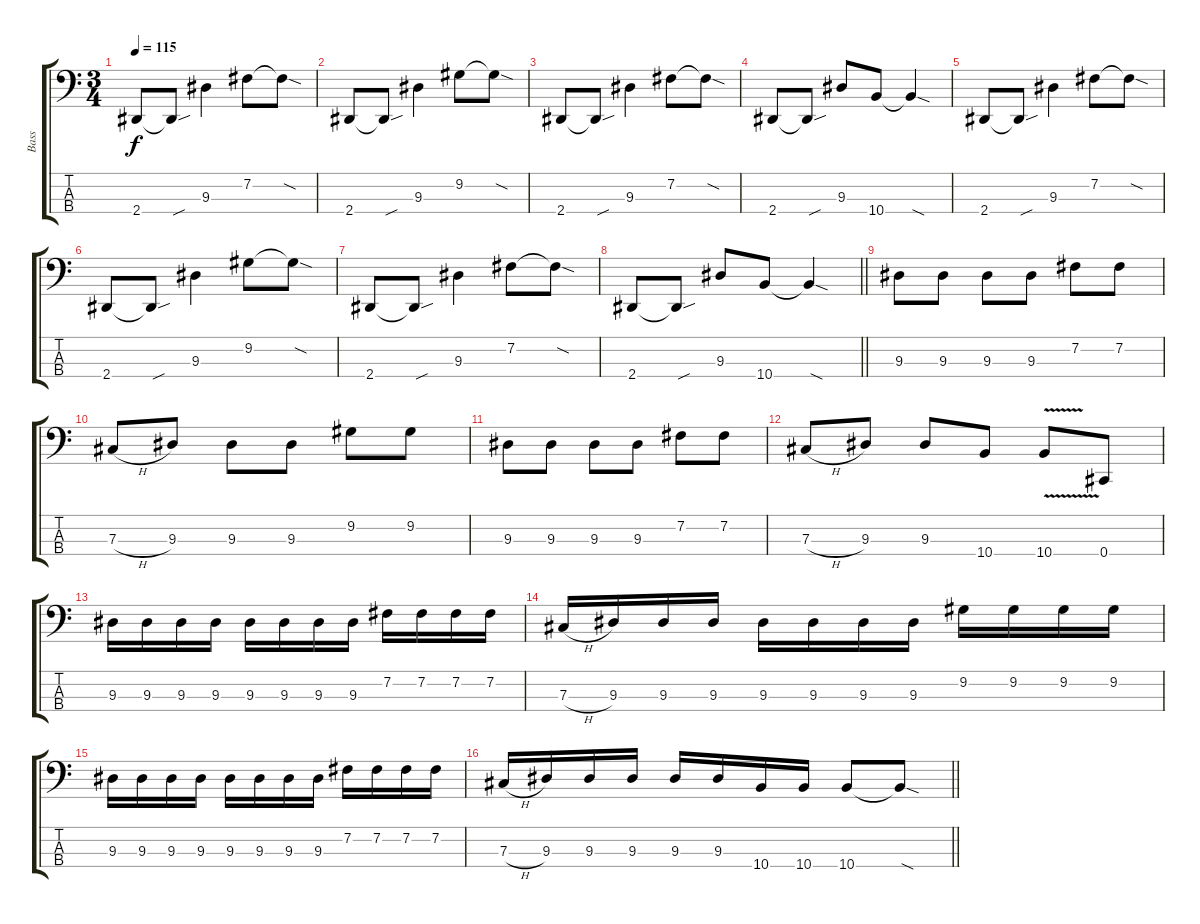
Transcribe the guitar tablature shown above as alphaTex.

\track ("Bass" "Bass") {instrument electricbassfinger}
\staff {score tabs}
\tuning (E2 B1 Gb1 Db1) {hide}
\ts (3 4)
\tempo 115
\clef f4
\ks c
2.4.8{dy f} 2.4{sou t}.8 9.3.4 7.2.8 7.2{sod t}.8 |
2.4.8 2.4{sou t}.8 9.3.4 9.2.8 9.2{sod t}.8 |
2.4.8 2.4{sou t}.8 9.3.4 7.2.8 7.2{sod t}.8 |
2.4.8 2.4{sou t}.8 9.3.8 10.4.8 10.4{sod t}.4 |
2.4.8 2.4{sou t}.8 9.3.4 7.2.8 7.2{sod t}.8 |
2.4.8 2.4{sou t}.8 9.3.4 9.2.8 9.2{sod t}.8 |
2.4.8 2.4{sou t}.8 9.3.4 7.2.8 7.2{sod t}.8 |
\barLineRight lightlight
2.4.8 2.4{sou t}.8 9.3.8 10.4.8 10.4{sod t}.4 |
\section ("" "")
9.3.8{instrument electricbassfinger} 9.3.8 9.3.8 9.3.8 7.2.8 7.2.8 |
7.3{h}.8 9.3.8 9.3.8 9.3.8 9.2.8 9.2.8 |
9.3.8 9.3.8 9.3.8 9.3.8 7.2.8 7.2.8 |
7.3{h}.8 9.3.8 9.3.8 10.4.8 10.4{v}.8 0.4.8 |
9.3.16 9.3.16 9.3.16 9.3.16 9.3.16 9.3.16 9.3.16 9.3.16 7.2.16 7.2.16 7.2.16 7.2.16 |
7.3{h}.16 9.3.16 9.3.16 9.3.16 9.3.16 9.3.16 9.3.16 9.3.16 9.2.16 9.2.16 9.2.16 9.2.16 |
9.3.16 9.3.16 9.3.16 9.3.16 9.3.16 9.3.16 9.3.16 9.3.16 7.2.16 7.2.16 7.2.16 7.2.16 |
\barLineRight lightlight
7.3{h}.16 9.3.16 9.3.16 9.3.16 9.3.16 9.3.16 10.4.16 10.4.16 10.4.8 10.4{sod t}.8
